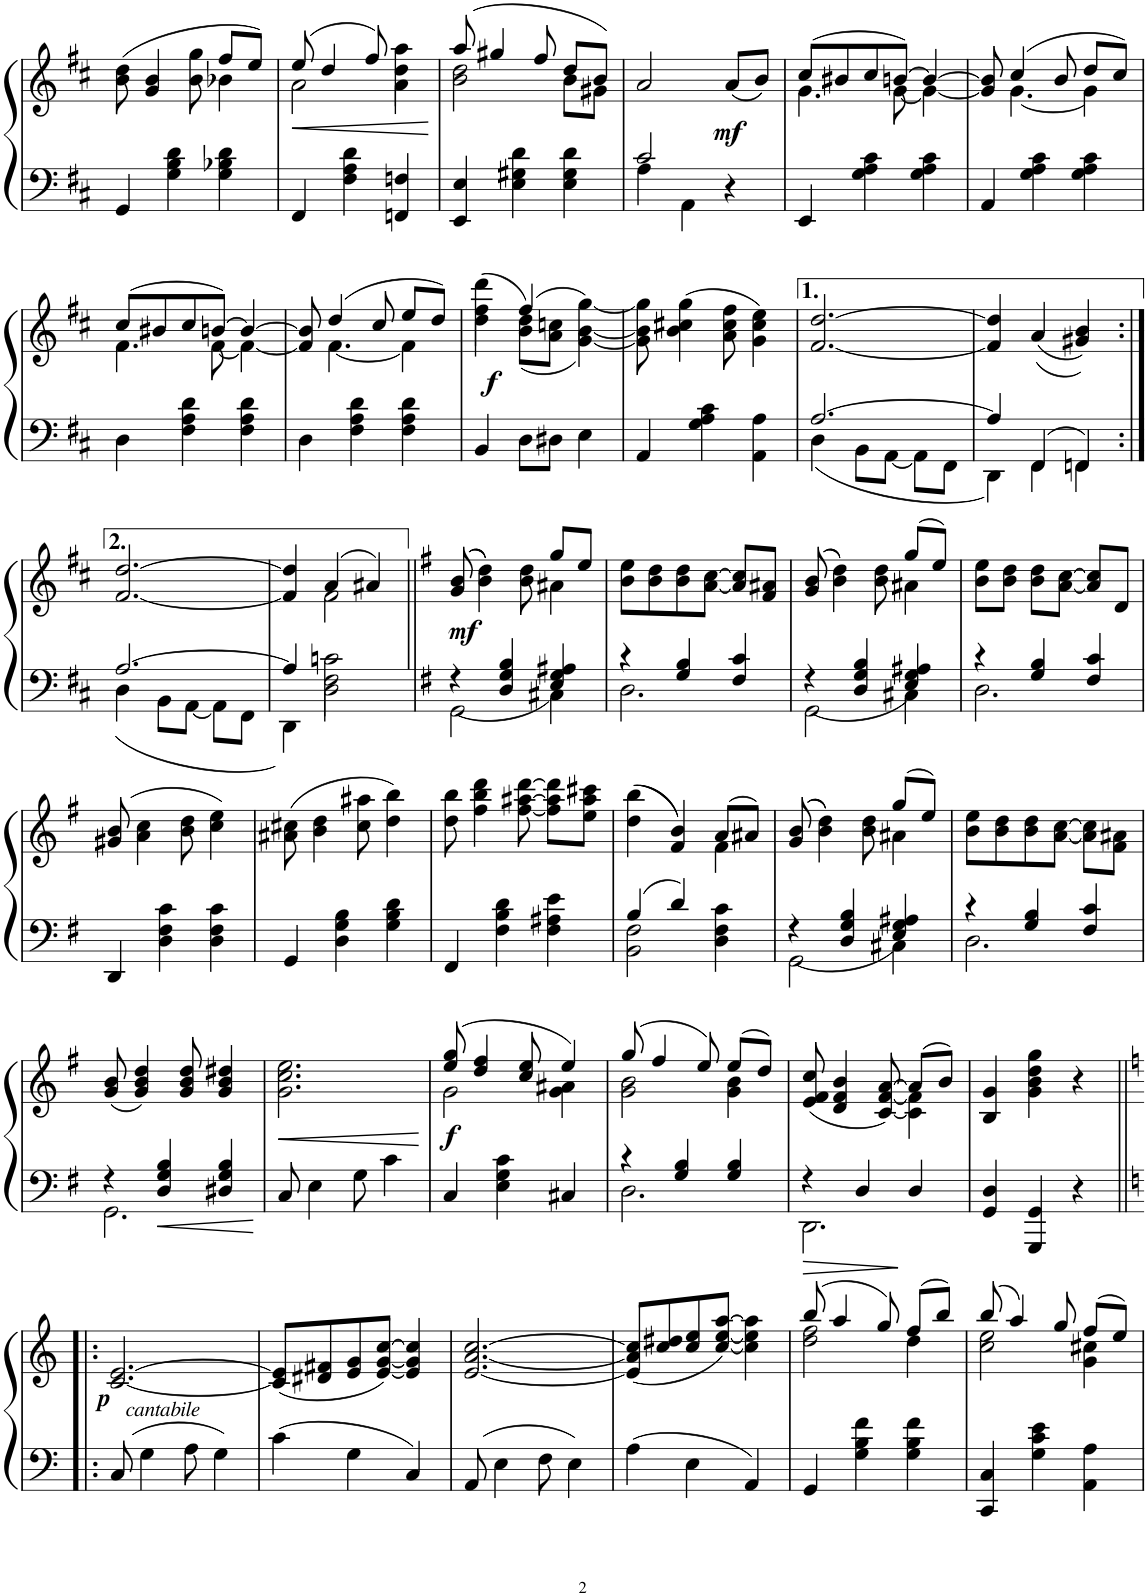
**kern	**kern	**dynam
*part1	*part1	*part1
*staff2	*staff1	*staff1/2
*I"Piano	*	*
*I'Pno.	*	*
!!LO:PB:g=z
*clefF4	*clefG2	*
*k[f#c#]	*k[f#c#]	*
*M3/4	*M3/4	*
=25	=25	=25
*	*^	*
4GG/	(8b\ 8dd\	4ryy	.
.	4g/ 4b/	.	.
4G\ 4B\ 4d\	.	4ryy	.
.	8b\ 8gg\	.	.
4G\ 4B-X\ 4d\	8ff#/L	4b-X\	.
.	8ee/J)	.	.
=26	=26	=26	=26
!	!	!	!LO:HP:b
4FF#/	(8ee/	2a\	<
.	4dd/	.	.
4F#\ 4A\ 4d\	.	.	.
.	8ff#/)	.	.
4FFn/ 4Fn/	4dd\ 4aa\	4a\	.
*	*v	*v	*
.	.	[
=27	=27	=27
*	*^	*
4EE/ 4E/	(8aa/	2b\ 2dd\	.
.	4gg#X/	.	.
4E\ 4G#X\ 4d\	.	.	.
.	8ff#/	.	.
4E\ 4G#\ 4d\	8dd/L	8b\L	.
.	8b/J)	8g#X\J	.
*	*v	*v	*
=28	=28	=28
*^	*	*
2c#/	4A\	2a/	.
.	4AA\	.	.
!	!	!	!LO:DY:b
4r	4ryy	(8a/L	mf
.	.	8b/J)	.
*v	*v	*	*
=29	=29	=29
*	*^	*
4EE/	(8cc#/L	4.g\	.
.	8b#X/	.	.
4G\ 4A\ 4c#\	8cc#/	.	.
.	[8bn/J)	[8g\	.
4G\ 4A\ 4c#\	4b/_	4g\_	.
=30	=30	=30	=30
4AA/	8g/] 8b/]	8ryy	.
.	(4cc#/	[4.g\	.
4G\ 4A\ 4c#\	.	.	.
.	8b/	.	.
4G\ 4A\ 4c#\	8dd/L	4g\]	.
.	8cc#/J)	.	.
!!LO:LB:g=z	!!
=31	=31	=31	=31
4D\	(8cc#/L	4.f#\	.
.	8b#X/	.	.
4F#\ 4A\ 4d\	8cc#/	.	.
.	[8bn/J)	[8f#\	.
4F#\ 4A\ 4d\	4b/_	4f#\_	.
=32	=32	=32	=32
4D\	8f#/] 8b/]	8ryy	.
.	(4dd/	[4.f#\	.
4F#\ 4A\ 4d\	.	.	.
.	8cc#/	.	.
4F#\ 4A\ 4d\	8ee/L	4f#\]	.
.	8dd/J)	.	.
=33	=33	=33	=33
!	!	!	!LO:DY:b
4BB/	(4ff#\ 4ddd\	4dd\	f
8D\L	(4ff#/)	(8b\ 8dd\L	.
8D#X\J	.	8a\ 8ccn\J	.
4E\	[4gg\)	[4g\ [4b\)	.
*	*v	*v	*
=34	=34	=34
4AA/	8g\] 8b\] 8gg\]	.
.	(4b\ 4cc#X\ 4gg\	.
4G\ 4A\ 4c#\	.	.
.	8a\ 8cc#\ 8ff#\	.
4AA\ 4A\	4g\ 4cc#\ 4ee\)	.
=35	=35	=35
*^	*	*
[2.A/	4D\	[2.f#/ [2.dd/	.
.	8BB\L	.	.
.	[8AA\J	.	.
.	8AA\L]	.	.
.	8FF#\J	.	.
=36	=36	=36	=36
4A/]	4DD\	4f#/] 4dd/]	.
4FF#/	4FF#\	((4a/	.
4FFn/	4FF\	4g#X/ 4b/))	.
!!LO:LB:g=z
=37:|!	=37:|!	=37:|!	=37:|!
[2.A/	4D\	[2.f#/ [2.dd/	.
.	8BB\L	.	.
.	[8AA\J	.	.
.	8AA\L]	.	.
.	8FF#\J	.	.
=38	=38	=38	=38
*	*	*^	*
4A/]	4DD\	4f#/] 4dd/]	4ryy	.
2F#\ 2cn\	2D\	(4a/	2f#\	.
.	.	4a#X/)	.	.
=39||	=39||	=39||	=39||	=39||
*k[f#]	*	*k[f#]	*	*
!	!	!	!	!LO:DY:b
4r	2GG\	((8g/ 8b/	4ryy	mf
.	.	4b\ 4dd\))	.	.
4D/ 4G/ 4B/	.	.	4ryy	.
.	.	8b\ 8dd\	.	.
4E/ 4G/ 4A#X/	4C#X\	8gg/L	4a#X\	.
.	.	8ee/J	.	.
*	*	*v	*v	*
=40	=40	=40	=40
4r	2.D\	8b\ 8ee\L	.
.	.	8b\ 8dd\	.
4G/ 4B/	.	8b\ 8dd\	.
.	.	[8a\ [8cc\J	.
4F#/ 4c/	.	8a/] 8cc/]L	.
.	.	8f#/ 8a#X/J	.
=41	=41	=41	=41
*	*	*^	*
4r	2GG\	((8g/ 8b/	4ryy	.
.	.	4b\ 4dd\))	.	.
4D/ 4G/ 4B/	.	.	4ryy	.
.	.	8b\ 8dd\	.	.
4E/ 4G/ 4A#X/	4C#X\	(8gg/L	4a#X\	.
.	.	8ee/J)	.	.
*	*	*v	*v	*
=42	=42	=42	=42
4r	2.D\	8b\ 8ee\L	.
.	.	8b\ 8dd\J	.
4G/ 4B/	.	8b\ 8dd\L	.
.	.	[8a\ [8cc\J	.
4F#/ 4c/	.	8a/] 8cc/]L	.
.	.	8d/J	.
*v	*v	*	*
!!LO:LB:g=z
=43	=43	=43
4DD/	(8g#X/ 8b/	.
.	4a\ 4cc\	.
4D\ 4F#\ 4c\	.	.
.	8b\ 8dd\	.
4D\ 4F#\ 4c\	4cc\ 4ee\)	.
=44	=44	=44
4GG/	(8a#X\ 8cc#X\	.
.	4b\ 4dd\	.
4D\ 4G\ 4B\	.	.
.	8cc#\ 8aa#X\	.
4G\ 4B\ 4d\	4dd\ 4bb\)	.
=45	=45	=45
4FF#/	8dd\ 8bb\	.
.	4ff#\ 4bb\ 4ddd\	.
4F#\ 4B\ 4d\	.	.
.	[8ff#\ [8aa#X\ [8ddd\	.
4F#\ 4A#X\ 4e\	8ff#\] 8aa#\] 8ddd\]L	.
.	8ee\ 8aa#\ 8ccc#X\J	.
=46	=46	=46
*^	*^	*
4B/	2BB\ 2F#\	((4dd\ 4bb\	4ryy	.
4d/	.	4f#/ 4b/))	4ryy	.
4c\	4D\ 4F#\	(8a/L	4f#\	.
.	.	8a#X/J)	.	.
=47	=47	=47	=47	=47
4r	2GG\	((8g/ 8b/	4ryy	.
.	.	4b\ 4dd\))	.	.
4D/ 4G/ 4B/	.	.	4ryy	.
.	.	8b\ 8dd\	.	.
4E/ 4G/ 4A#X/	4C#X\	(8gg/L	4a#X\	.
.	.	8ee/J)	.	.
*	*	*v	*v	*
=48	=48	=48	=48
4r	2.D\	8b\ 8ee\L	.
.	.	8b\ 8dd\	.
4G/ 4B/	.	8b\ 8dd\	.
.	.	[8a\ [8cc\J	.
4F#/ 4c/	.	8a\] 8cc\]L	.
.	.	8f#\ 8a#X\J	.
!!LO:LB:g=z
=49	=49	=49	=49
4r	2.GG\	(8g/ 8b/	.
.	.	4g/ 4b/ 4dd/)	.
4D/ 4G/ 4B/	.	.	.
.	.	8g/ 8b/ 8dd/	.
4D#X/ 4G/ 4B/	.	4g/ 4b/ 4dd#X/	.
*v	*v	*	*
=50	=50	=50
!	!	!LO:HP:b
8C/	2.g\ 2.cc\ 2.ee\	<
4E\	.	.
8G\	.	.
4c\	.	.
.	.	[
=51	=51	=51
*	*^	*
!	!	!	!LO:DY:b
4C/	(8ee/ 8gg/	2g\	f
.	4dd/ 4ff#/	.	.
4E\ 4G\ 4c\	.	.	.
.	8cc/ 8ee/	.	.
4C#X/	4ee/)	4g\ 4a#X\	.
=52	=52	=52	=52
*^	*	*	*
4r	2.D\	(8gg/	2g\ 2b\	.
.	.	4ff#/	.	.
4G/ 4B/	.	.	.	.
.	.	8ee/)	.	.
4G/ 4B/	.	(8ee/L	4g\ 4b\	.
.	.	8dd/J)	.	.
=53	=53	=53	=53	=53
4r	2.DD\	(8e/ 8f#/ 8cc/	4ryy	.
.	.	4d/ 4f#/ 4b/	.	.
4D/	.	.	4ryy	.
.	.	[8c/ [8f#/ [8a/)	.	.
4D/	.	(8a/L]	4c\] 4f#\]	.
.	.	8b/J)	.	.
*v	*v	*	*	*
*	*v	*v	*
=54	=54	=54
4GG/ 4D/	4B/ 4g/	.
4GGG/ 4GG/	4g\ 4b\ 4dd\ 4gg\	.
4r	4r	.
!!LO:LB:g=z
=55!|:	=55!|:	=55!|:
*k[]	*k[]	*
!	!LO:TX:b:Bi:t=p	!
!	!LO:TX:b:i:t=cantabile	!
8C/	[2.c/ [2.e/	.
4G\	.	.
8A\	.	.
4G\	.	.
=56	=56	=56
4c\	(8c/] 8e/]L	.
.	8d#X/ 8f#X/	.
4G\	8e/ 8g/	.
.	[8e/ [8g/ [8cc/J)	.
4C/	4e/] 4g/] 4cc/]	.
=57	=57	=57
8AA/	[2.e/ [2.a/ [2.cc/	.
4E\	.	.
8F\	.	.
4E\	.	.
=58	=58	=58
4A\	(8e/] 8a/] 8cc/]L	.
.	8cc/ 8dd#X/	.
4E\	8cc/ 8ee/	.
.	[8cc/ [8ee/ [8aa/J)	.
4AA/	4cc\] 4ee\] 4aa\]	.
=59	=59	=59
*	*^	*
4GG/	(8bb/	2dd\ 2ff\	.
.	4aa/	.	.
4G\ 4B\ 4f\	.	.	.
.	8gg/)	.	.
4G\ 4B\ 4f\	(8ff/L	4dd\	.
.	8bb/J)	.	.
=60	=60	=60	=60
4CC/ 4C/	(8bb/	2cc\ 2ee\	.
.	4aa/)	.	.
4G\ 4c\ 4e\	.	.	.
.	8gg/	.	.
4AA\ 4A\	(8ff/L	4g\ 4cc#X\	.
.	8ee/J)	.	.
*	*v	*v	*
=	=	=
*-	*-	*-
